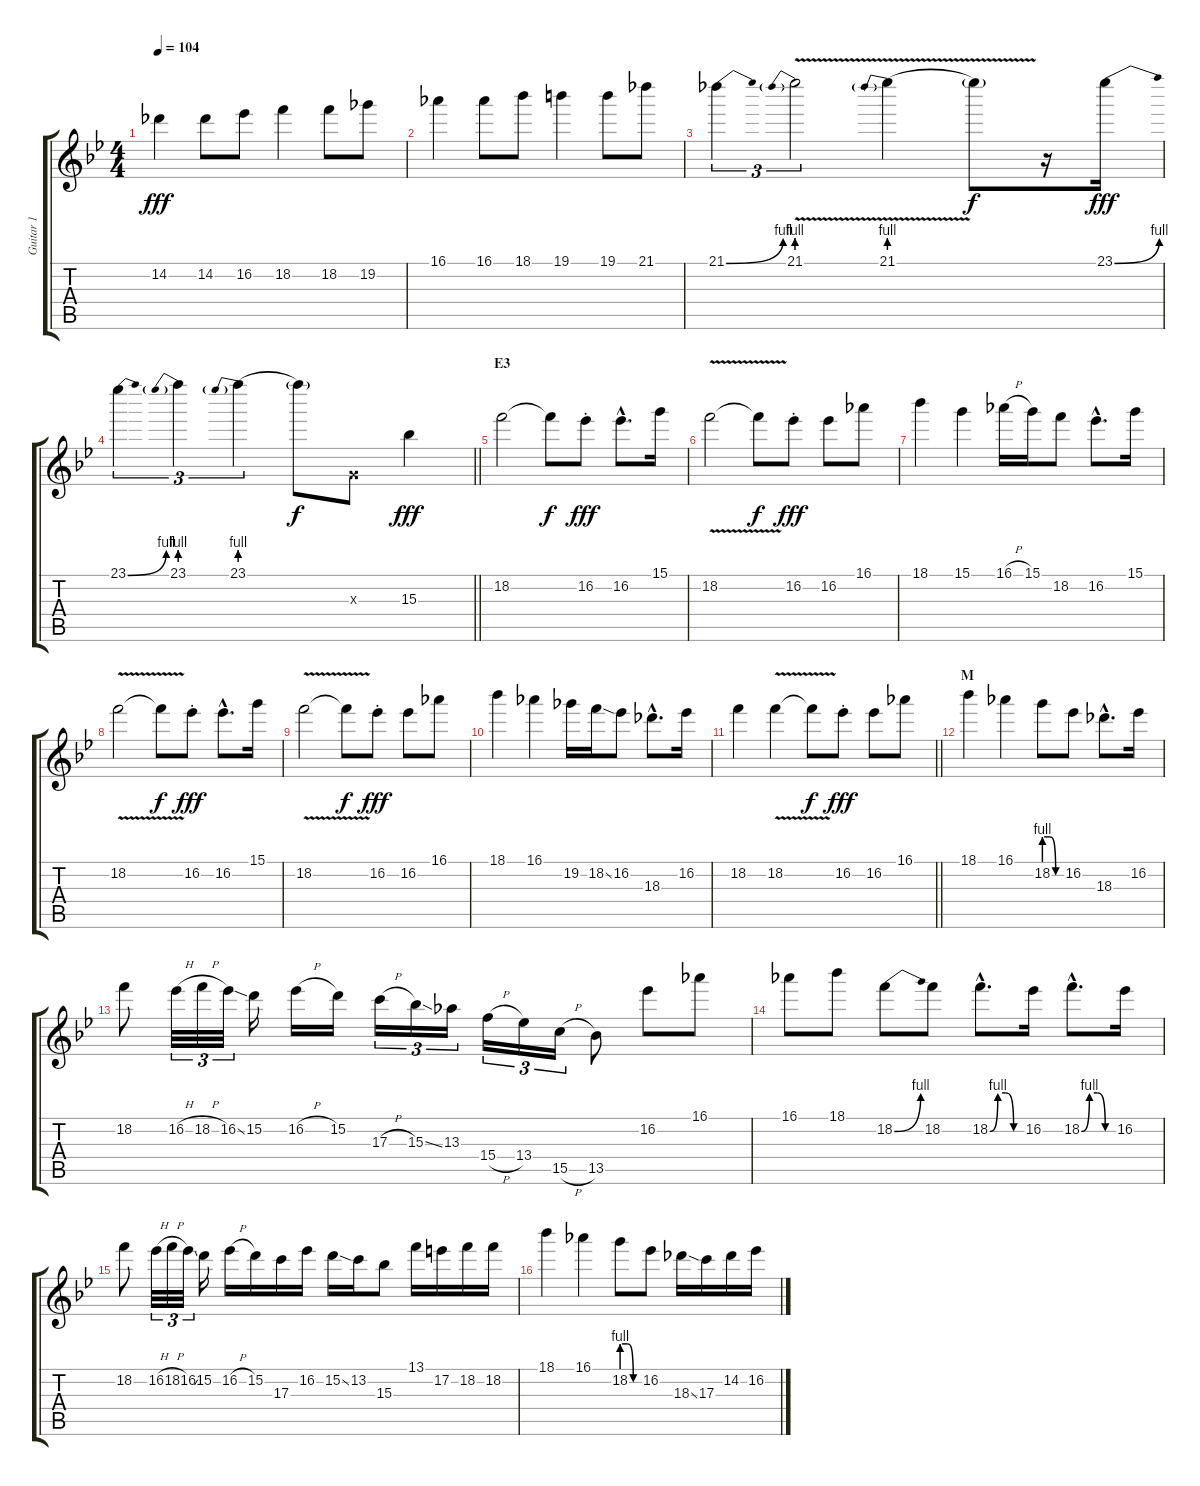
\track ("Guitar 1" "Guitar 1") {instrument distortionguitar}
\staff {score tabs}
\tuning (E4 B3 G3 D3 A2 E2) {hide}
\ts (4 4)
\tempo 104
\clef g2
\ks bb
14.2.4{dy fff} 14.2.8 16.2.8 18.2.4 18.2.8 19.2.8 |
16.1.4 16.1.8 18.1.8 19.1.4 19.1.8 21.1.8 |
21.1{be (bend 0 0 60 4)}.4{tu (3 2)} 21.1{be (prebend 0 4 60 4) v}.2{tu (3 2)} 21.1{be (prebend 0 4 60 4) v}.4 21.1{t}.8{dy f} r.16 23.1{be (bend 0 0 60 4)}.16{dy fff} |
\barLineRight lightlight
23.1{be (bend 0 0 60 4)}.4{tu (3 2)} 23.1{be (prebend 0 4 60 4)}.4{tu (3 2)} 23.1{be (prebend 0 4 60 4)}.4{tu (3 2)} 23.1{t}.8{dy f} 0.3{x}.8 15.3.4{dy fff} |
\section ("" "E3")
18.2.2 18.2{t}.8{dy f} 16.2{st}.8{dy fff} 16.2{hac}.8{d} 15.1.16 |
18.2{v}.2 18.2{t}.8{dy f} 16.2{st}.8{dy fff} 16.2.8 16.1.8 |
18.1.4 15.1.4 16.1{h}.16 15.1.16 18.2.8 16.2{hac}.8{d} 15.1.16 |
18.2{v}.2 18.2{t}.8{dy f} 16.2{st}.8{dy fff} 16.2{hac}.8{d} 15.1.16 |
18.2{v}.2 18.2{t}.8{dy f} 16.2{st}.8{dy fff} 16.2.8 16.1.8 |
18.1.4 16.1.4 19.2.16 18.2{ss}.16 16.2.8 18.3{hac}.8{d} 16.2.16 |
\barLineRight lightlight
18.2.4 18.2{v}.4 18.2{t}.8{dy f} 16.2{st}.8{dy fff} 16.2.8 16.1.8 |
\section ("" "M")
18.1.4 16.1.4 18.2{be (custom 0 4 20 4 40 0 60 0)}.8 16.2.8 18.3{hac}.8{d} 16.2.16 |
18.2.8 16.2{h}.32{tu (3 2)} 18.2{h}.32{tu (3 2)} 16.2{ss}.32{tu (3 2)} 15.2.16 16.2{h}.16 15.2.16 17.3{h}.16{tu (3 2)} 15.3{ss}.16{tu (3 2)} 13.3.16{tu (3 2)} 15.4{h}.16{tu (3 2)} 13.4.16{tu (3 2)} 15.5{h}.16{tu (3 2)} 13.5.8 16.2.8 16.1.8 |
16.1.8 18.1.8 18.2{be (bend 0 0 60 4)}.8 18.2.8 18.2{be (custom 0 0 15 4 30 4 45 0 60 0) hac}.8{d} 16.2.16 18.2{be (custom 0 0 15 4 30 4 45 0 60 0) hac}.8{d} 16.2.16 |
18.2.8 16.2{h}.32{tu (3 2)} 18.2{h}.32{tu (3 2)} 16.2{ss}.32{tu (3 2)} 15.2.16 16.2{h}.16 15.2.16 17.3.16 16.2.16 15.2{ss}.16 13.2.16 15.3.8 13.1.16 17.2.16 18.2.16 18.2.16 |
18.1.4 16.1.4 18.2{be (custom 0 4 20 4 40 0 60 0)}.8 16.2.8 18.3{ss}.16 17.3.16 14.2.16 16.2.16
